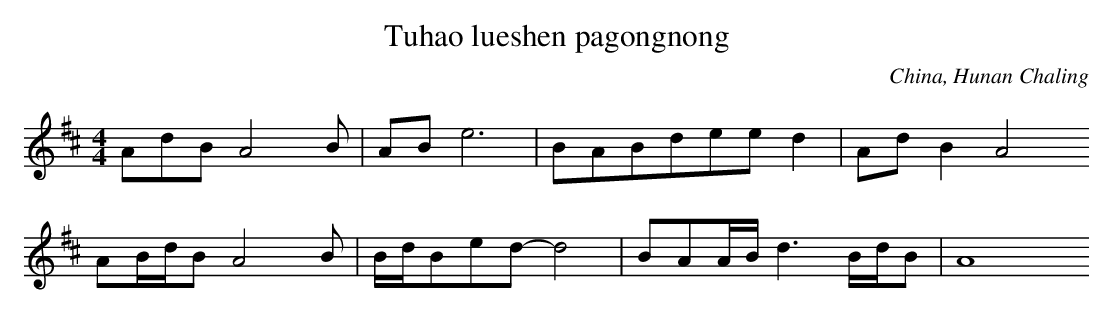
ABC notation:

X:1
T: Tuhao lueshen pagongnong
O: China, Hunan Chaling
M: 4/4
L: 1/16
K: D
A2d2B2A8B2 | A2B2e12 | B2A2B2d2e2e2d4 | A2d2B4A8
A2BdB2A8B2 | BdB2e2d2-d8 | B2A2ABd6BdB2 | A16
